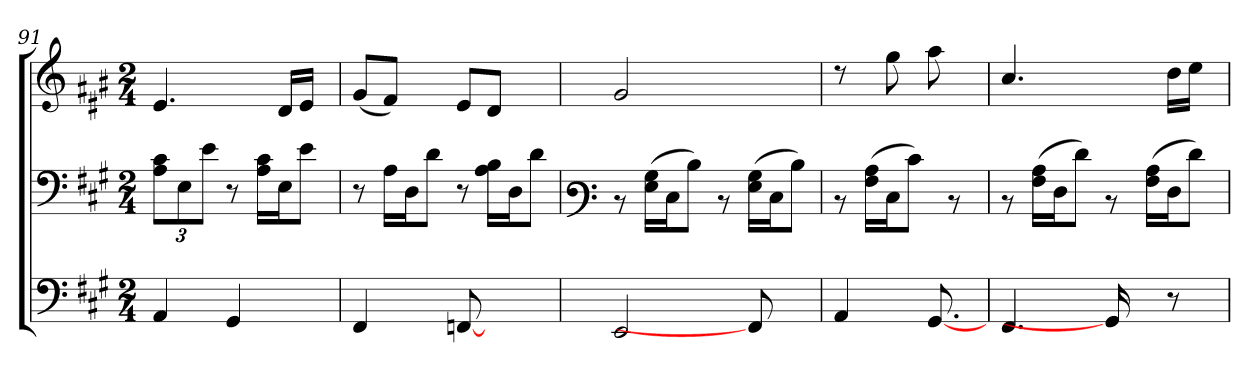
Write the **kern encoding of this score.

**kern	**kern	**kern
*part2	*part2	*part1
*staff3	*staff2	*staff1
*I'Pno	*	*I'V
*clefF4	*clefF4	*clefG3
*k[f#c#g#]	*k[f#c#g#]	*k[f#c#g#]
*M2/4	*M2/4	*M2/4
=91	=91	=91
4AA/	12A\ 12c#\L	4.c#/
.	12E\	.
.	12e\J	.
4GG#/	8r	.
.	16A\ 16c#\LL	16ryy
.	16E\J	16B/LL
8ryy	8e\J	16c#/JJ
.	.	16ryy
=92	=92	=92
4FF#/	8r	(<8e/L
.	16A\LL	8d/J)
.	16D\J	.
8ryy	8d\J	8ryy
[8FFn/	8r	8c#/L
4ryy	16A\ 16B\LL	8B/J
.	16D\J	.
.	8d\J	8ryy
!!LO:LB:g=z
=93	=93	=93
*	*clefF3	*
2EE/	8rD	2e/
.	(>16G#\ 16B\LL	.
.	16E\J	.
.	8d\J)	.
.	8rD	.
8FF/]	(>16G#\ 16B\LL	4ryy
.	16E\J	.
8ryy	8d\J)	.
=94	=94	=94
4AA/	8rD	8rb
.	(>16A\ 16c#\LL	16ryy
.	16E\J	8ee\
16ryy	8e\J)	.
[8.GG#/	.	8ff#\L
.	8rD	.
.	.	16ryy
=95	=95	=95
4.FF#/	8rD	4.a/
.	(>16A\ 16c#\LL	.
.	16F#\J	.
.	8f#\J)	.
16GG#/]	8rD	8.ryy
8ryy	.	.
.	(>16A\ 16c#\LL	.
8r	16F#\J	16b\LL
.	8f#\J)	16cc#\JJ
16ryy	.	16ryy
=	=	=
*-	*-	*-
